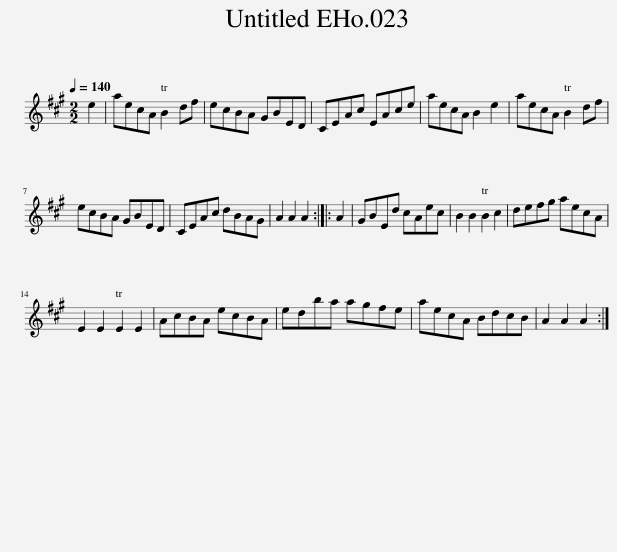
X:1
L:1/8
Q:1/4=140
M:2/2
I:linebreak $
K:A
V:1 treble
V:1
 e2 | aecA B2 df | ecBA GBED | CEAc EAce | aecA B2 e2 | %5
 aecA B2 df |$ ecBA GBED | CEAc dBAG | A2 A2 A2 :: A2 | %10
 GBEd cAec | B2 B2 B2 c2 | defg aecA |$ E2 E2 E2 E2 | AcBA ecBA | %15
 edba agfe | aecA BdcB | A2 A2 A2 :| %18
